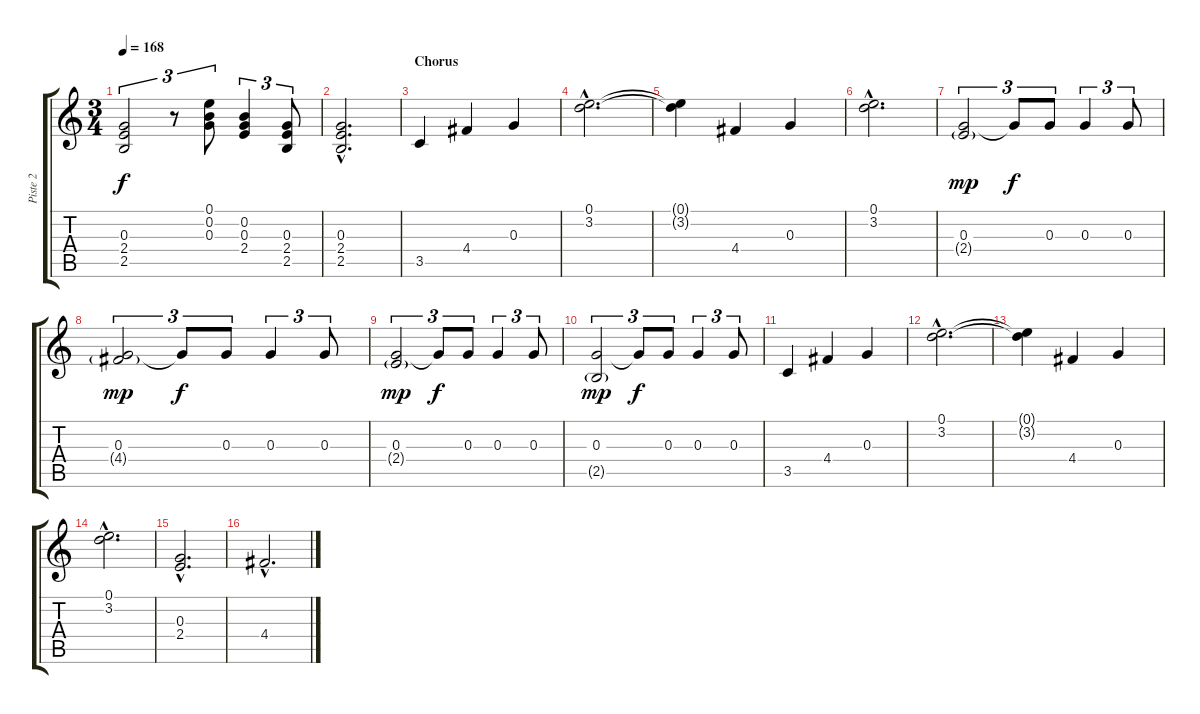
\track ("Piste 2" "Piste 2") {instrument acousticguitarsteel}
\staff {score tabs}
\tuning (E4 B3 G3 D3 A2 E2) {hide}
\ts (3 4)
\tempo 168
\clef g2
\ks c
(0.3 2.4 2.5).2{tu (3 2) dy f} r.8{tu (3 2)} (0.1 0.2 0.3).8{tu (3 2)} (0.2 0.3 2.4).4{tu (3 2)} (0.3 2.4 2.5).8{tu (3 2)} |
(0.3{hac} 2.4{hac} 2.5{hac}).2{d} |
\section ("" "Chorus")
3.5.4 4.4.4 0.3.4 |
(0.1{hac} 3.2{hac}).2{d} |
(0.1{t} 3.2{t}).4 4.4.4 0.3.4 |
(0.1{hac} 3.2{hac}).2{d} |
(0.3 2.4{g}).2{tu (3 2) dy mp} 0.3{t}.8{tu (3 2) dy f} 0.3.8{tu (3 2)} 0.3.4{tu (3 2)} 0.3.8{tu (3 2)} |
(0.3 4.4{g}).2{tu (3 2) dy mp} 0.3{t}.8{tu (3 2) dy f} 0.3.8{tu (3 2)} 0.3.4{tu (3 2)} 0.3.8{tu (3 2)} |
(0.3 2.4{g}).2{tu (3 2) dy mp} 0.3{t}.8{tu (3 2) dy f} 0.3.8{tu (3 2)} 0.3.4{tu (3 2)} 0.3.8{tu (3 2)} |
(0.3 2.5{g}).2{tu (3 2) dy mp} 0.3{t}.8{tu (3 2) dy f} 0.3.8{tu (3 2)} 0.3.4{tu (3 2)} 0.3.8{tu (3 2)} |
3.5.4 4.4.4 0.3.4 |
(0.1{hac} 3.2{hac}).2{d} |
(0.1{t} 3.2{t}).4 4.4.4 0.3.4 |
(0.1{hac} 3.2{hac}).2{d} |
(0.3{hac} 2.4{hac}).2{d} |
4.4{hac}.2{d}
